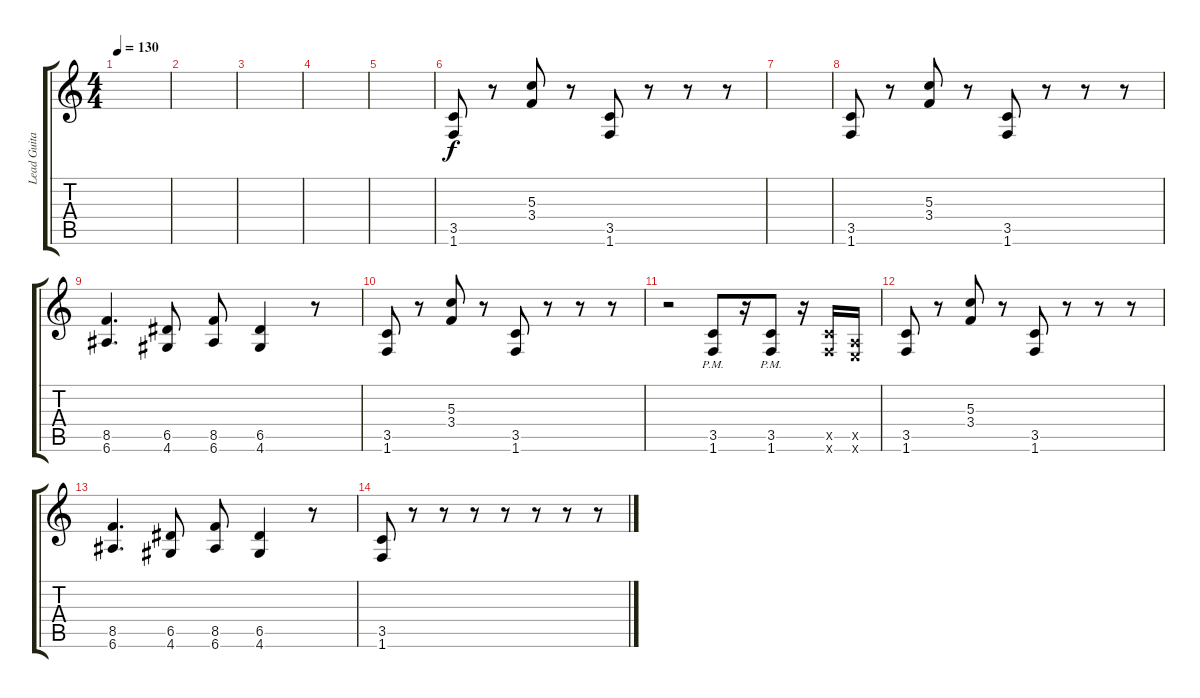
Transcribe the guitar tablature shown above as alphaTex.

\track ("Lead Guitar" "Lead Guita") {instrument distortionguitar}
\staff {score tabs}
\tuning (E4 B3 G3 D3 A2 E2) {hide}
\ts (4 4)
\tempo 130
\clef g2
\ks c
|
|
|
|
|
(3.5 1.6).8 r.8 (5.3 3.4).8 r.8 (3.5 1.6).8 r.8 r.8 r.8 |
|
(3.5 1.6).8 r.8 (5.3 3.4).8 r.8 (3.5 1.6).8 r.8 r.8 r.8 |
(8.5 6.6).4{d} (6.5 4.6).8 (8.5 6.6).8 (6.5 4.6).4 r.8 |
(3.5 1.6).8 r.8 (5.3 3.4).8 r.8 (3.5 1.6).8 r.8 r.8 r.8 |
r.2 (3.5{pm} 1.6{pm}).8 r.16 (3.5{pm} 1.6{pm}).8 r.16 (3.5{x} 1.6{x}).16 (0.5{x} 0.6{x}).16 |
(3.5 1.6).8 r.8 (5.3 3.4).8 r.8 (3.5 1.6).8 r.8 r.8 r.8 |
(8.5 6.6).4{d} (6.5 4.6).8 (8.5 6.6).8 (6.5 4.6).4 r.8 |
(3.5 1.6).8 r.8 r.8 r.8 r.8 r.8 r.8 r.8
